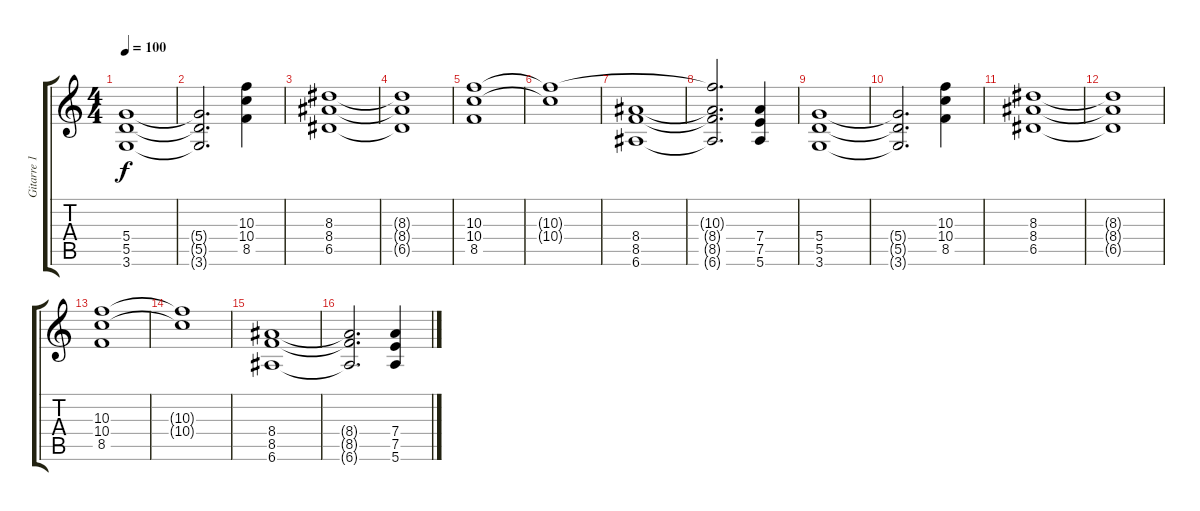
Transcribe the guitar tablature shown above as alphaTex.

\track ("Gitarre 1" "Gitarre 1") {instrument distortionguitar}
\staff {score tabs}
\tuning (E4 B3 G3 D3 A2 E2) {hide}
\ts (4 4)
\tempo 100
\clef g2
\ks c
(5.4 5.5 3.6).1{dy f} |
(5.4{t} 5.5{t} 3.6{t}).2{d} (10.3 10.4 8.5).4 |
(8.3 8.4 6.5).1 |
(8.3{t} 8.4{t} 6.5{t}).1 |
(10.3 10.4 8.5).1 |
(10.3{t} 10.4{t}).1 |
(8.4 8.5 6.6).1 |
(10.3{t} 8.4{t} 8.5{t} 6.6{t}).2{d} (7.4 7.5 5.6).4 |
(5.4 5.5 3.6).1 |
(5.4{t} 5.5{t} 3.6{t}).2{d} (10.3 10.4 8.5).4 |
(8.3 8.4 6.5).1 |
(8.3{t} 8.4{t} 6.5{t}).1 |
(10.3 10.4 8.5).1 |
(10.3{t} 10.4{t}).1 |
(8.4 8.5 6.6).1 |
(8.4{t} 8.5{t} 6.6{t}).2{d} (7.4 7.5 5.6).4
